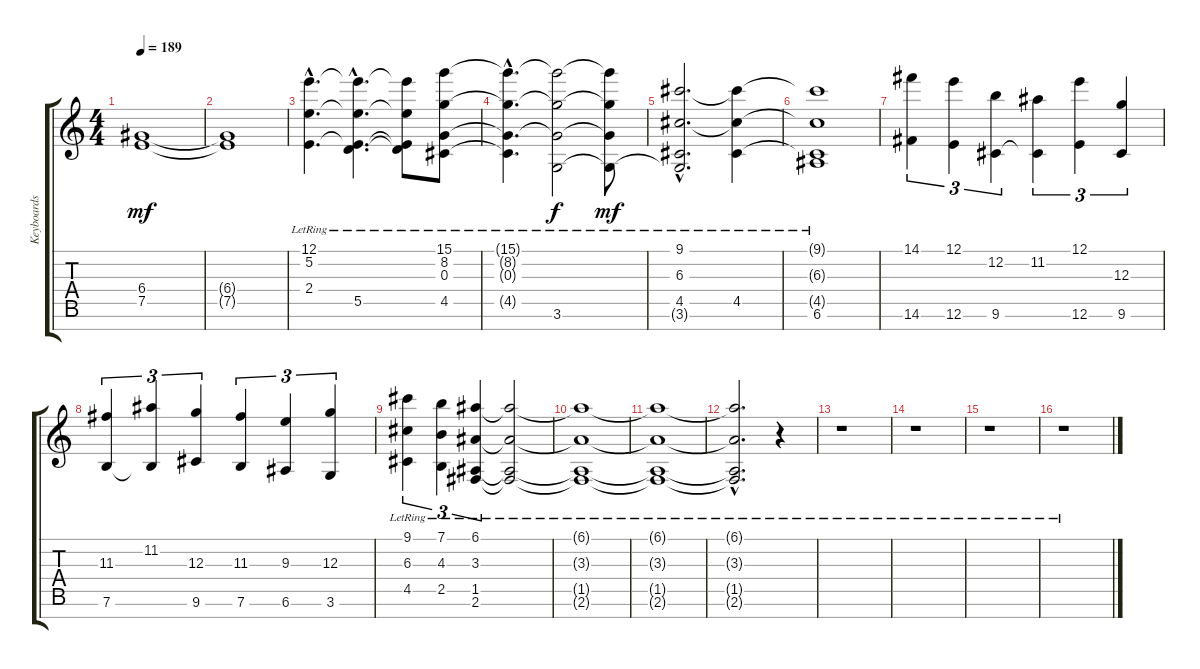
\track ("Keyboards" "Keyboards") {instrument electricguitarclean}
\staff {score tabs}
\tuning (E4 B3 G3 D3 A2 E2 B1) {hide}
\ts (4 4)
\tempo 189
\clef g2
\ks c
(6.4 7.5{t}).1{dy mf} |
(6.4{t} 7.5{t}).1 |
(12.1{hac lr} 5.2{hac lr} 2.4{hac lr}).4{d} (12.1{hac lr t} 5.2{hac lr t} 2.4{hac lr t} 5.5{hac lr}).4{d} (12.1{lr t} 5.2{lr t} 2.4{lr t} 5.5{lr t}).8 (15.1{lr} 8.2{lr} 0.3{lr} 4.5{lr}).8 |
(15.1{hac lr t} 8.2{hac lr t} 0.3{hac lr t} 4.5{hac lr t}).4{d} (15.1{lr t} 8.2{lr t} 0.3{lr t} 3.6{lr}).2{dy f} (15.1{lr t} 8.2{lr t} 0.3{lr t} 3.6{lr t}).8{dy mf} |
(9.1{hac lr} 6.3{hac lr} 4.5{hac lr} 3.6{hac lr t}).2{d} (9.1{lr t} 6.3{lr t} 4.5{lr}).4 |
(9.1{lr t} 6.3{lr t} 4.5{lr t} 6.6{lr}).1 |
(14.1 14.6).4{tu (3 2)} (12.1 12.6).4{tu (3 2)} (12.2 9.6).4{tu (3 2)} (11.2 9.6{t}).4{tu (3 2)} (12.1 12.6).4{tu (3 2)} (12.3 9.6).4{tu (3 2)} |
(11.3 7.6).4{tu (3 2)} (11.2 7.6{t}).4{tu (3 2)} (12.3 9.6).4{tu (3 2)} (11.3 7.6).4{tu (3 2)} (9.3 6.6).4{tu (3 2)} (12.3 3.6).4{tu (3 2)} |
(9.1{lr} 6.3{lr} 4.5{lr}).4{tu (3 2)} (7.1{lr} 4.3{lr} 2.5{lr}).4{tu (3 2)} (6.1{lr} 3.3{lr} 1.5{lr} 2.6{lr}).4{tu (3 2)} (6.1{lr t} 3.3{lr t} 1.5{lr t} 2.6{lr t}).2 |
(6.1{lr t} 3.3{lr t} 1.5{lr t} 2.6{lr t}).1 |
(6.1{lr t} 3.3{lr t} 1.5{lr t} 2.6{lr t}).1 |
(6.1{hac lr t} 3.3{hac lr t} 1.5{hac lr t} 2.6{hac lr t}).2{d} r.4 |
r.1 |
r.1 |
r.1 |
r.1
